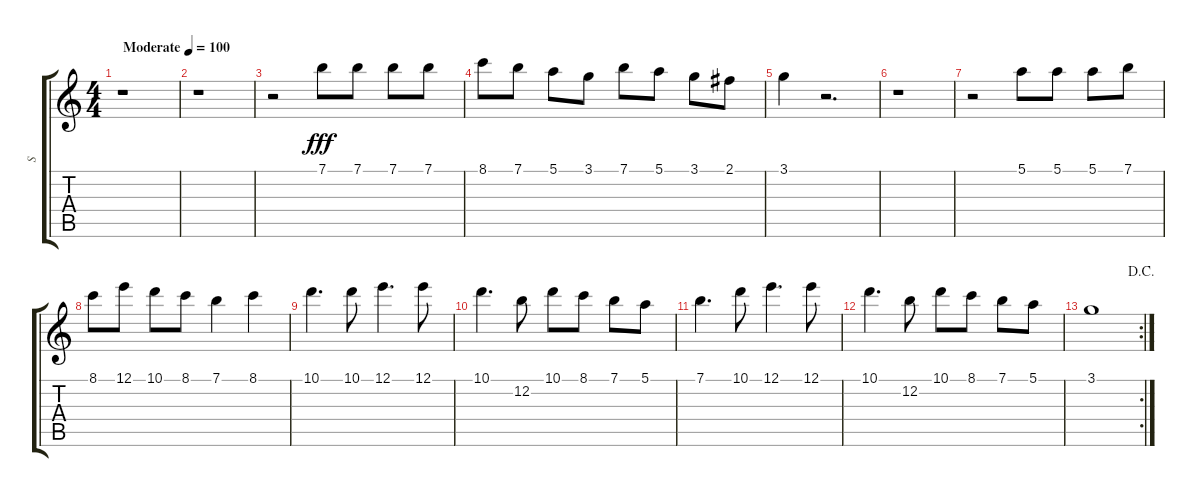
\track ("S" "S") {instrument acousticguitarsteel}
\staff {score tabs}
\tuning (E4 B3 G3 D3 A2 E2) {hide}
\ts (4 4)
\tempo (100 "Moderate")
\clef g2
\ks c
r.1{dy fff instrument acousticguitarsteel} |
r.1 |
r.2 7.1.8 7.1.8 7.1.8 7.1.8 |
8.1.8 7.1.8 5.1.8 3.1.8 7.1.8 5.1.8 3.1.8 2.1.8 |
3.1.4 r.2{d} |
r.1 |
r.2 5.1.8 5.1.8 5.1.8 7.1.8 |
8.1.8 12.1.8 10.1.8 8.1.8 7.1.4 8.1.4 |
10.1.4{d} 10.1.8 12.1.4{d} 12.1.8 |
10.1.4{d} 12.2.8 10.1.8 8.1.8 7.1.8 5.1.8 |
7.1.4{d} 10.1.8 12.1.4{d} 12.1.8 |
10.1.4{d} 12.2.8 10.1.8 8.1.8 7.1.8 5.1.8 |
\rc 2
\jump dacapo
3.1.1
